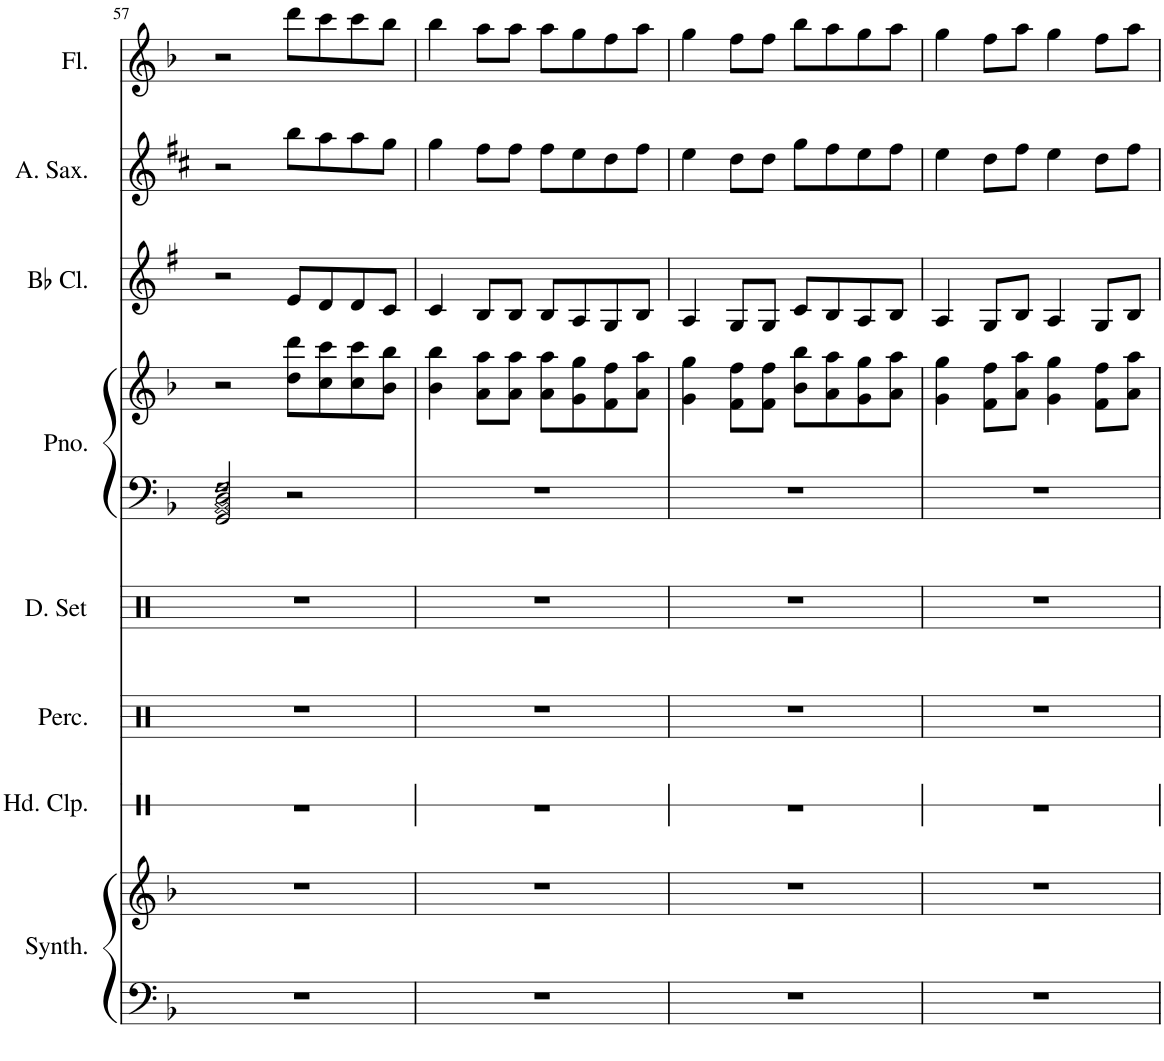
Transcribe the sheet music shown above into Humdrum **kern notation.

**kern	**kern	**kern	**kern	**kern	**kern	**kern	**kern	**kern	**kern
*part8	*part8	*part7	*part6	*part5	*part4	*part4	*part3	*part2	*part1
*staff10	*staff9	*staff8	*staff7	*staff6	*staff5	*staff4	*staff3	*staff2	*staff1
*I"Bass Synthesiser	*	*I"Hand Clap	*I"Percussion	*I"Drumset	*I"Piano	*	*I"Bb Clarinet	*I"Alto Saxophone	*I"Flute
*I'Synth.	*	*I'Hd. Clp.	*I'Perc.	*I'D. Set	*I'Pno.	*	*I'Bb Cl.	*I'A. Sax.	*I'Fl.
!!LO:PB:g=z
*clefF4	*clefG2	*clefX	*clefX	*clefX	*clefF4	*clefG2	*clefG2	*clefG2	*clefG2
*	*	*	*	*	*	*	*Trd1c2	*Trd5c9	*
*k[b-]	*k[b-]	*k[]	*k[]	*k[]	*k[b-]	*k[b-]	*k[f#]	*k[f#c#]	*k[b-]
*M4/4	*M4/4	*M4/4	*M4/4	*M4/4	*M4/4	*M4/4	*M4/4	*M4/4	*M4/4
=57	=57	=57	=57	=57	=57	=57	=57	=57	=57
!	!	!	!	!	!LO:N:n=4:head=diamond	!	!	!	!
1r	1r	1r	1r	1r	2GG/ 2BB-/ 2D/ 2F/	2r	2r	2r	2r
.	.	.	.	.	2r	8dd\ 8ddd\L	8e/L	8bb\L	8ddd\L
.	.	.	.	.	.	8cc\ 8ccc\	8d/	8aa\	8ccc\
.	.	.	.	.	.	8cc\ 8ccc\	8d/	8aa\	8ccc\
.	.	.	.	.	.	8b-\ 8bb-\J	8c/J	8gg\J	8bb-\J
=58	=58	=58	=58	=58	=58	=58	=58	=58	=58
1r	1r	1r	1r	1r	1r	4b-\ 4bb-\	4c/	4gg\	4bb-\
.	.	.	.	.	.	8a\ 8aa\L	8B/L	8ff#\L	8aa\L
.	.	.	.	.	.	8a\ 8aa\J	8B/J	8ff#\J	8aa\J
.	.	.	.	.	.	8a\ 8aa\L	8B/L	8ff#\L	8aa\L
.	.	.	.	.	.	8g\ 8gg\	8A/	8ee\	8gg\
.	.	.	.	.	.	8f\ 8ff\	8G/	8dd\	8ff\
.	.	.	.	.	.	8a\ 8aa\J	8B/J	8ff#\J	8aa\J
=59	=59	=59	=59	=59	=59	=59	=59	=59	=59
1r	1r	1r	1r	1r	1r	4g\ 4gg\	4A/	4ee\	4gg\
.	.	.	.	.	.	8f\ 8ff\L	8G/L	8dd\L	8ff\L
.	.	.	.	.	.	8f\ 8ff\J	8G/J	8dd\J	8ff\J
.	.	.	.	.	.	8b-\ 8bb-\L	8c/L	8gg\L	8bb-\L
.	.	.	.	.	.	8a\ 8aa\	8B/	8ff#\	8aa\
.	.	.	.	.	.	8g\ 8gg\	8A/	8ee\	8gg\
.	.	.	.	.	.	8a\ 8aa\J	8B/J	8ff#\J	8aa\J
=60	=60	=60	=60	=60	=60	=60	=60	=60	=60
1r	1r	1r	1r	1r	1r	4g\ 4gg\	4A/	4ee\	4gg\
.	.	.	.	.	.	8f\ 8ff\L	8G/L	8dd\L	8ff\L
.	.	.	.	.	.	8a\ 8aa\J	8B/J	8ff#\J	8aa\J
.	.	.	.	.	.	4g\ 4gg\	4A/	4ee\	4gg\
.	.	.	.	.	.	8f\ 8ff\L	8G/L	8dd\L	8ff\L
.	.	.	.	.	.	8a\ 8aa\J	8B/J	8ff#\J	8aa\J
=	=	=	=	=	=	=	=	=	=
*-	*-	*-	*-	*-	*-	*-	*-	*-	*-
